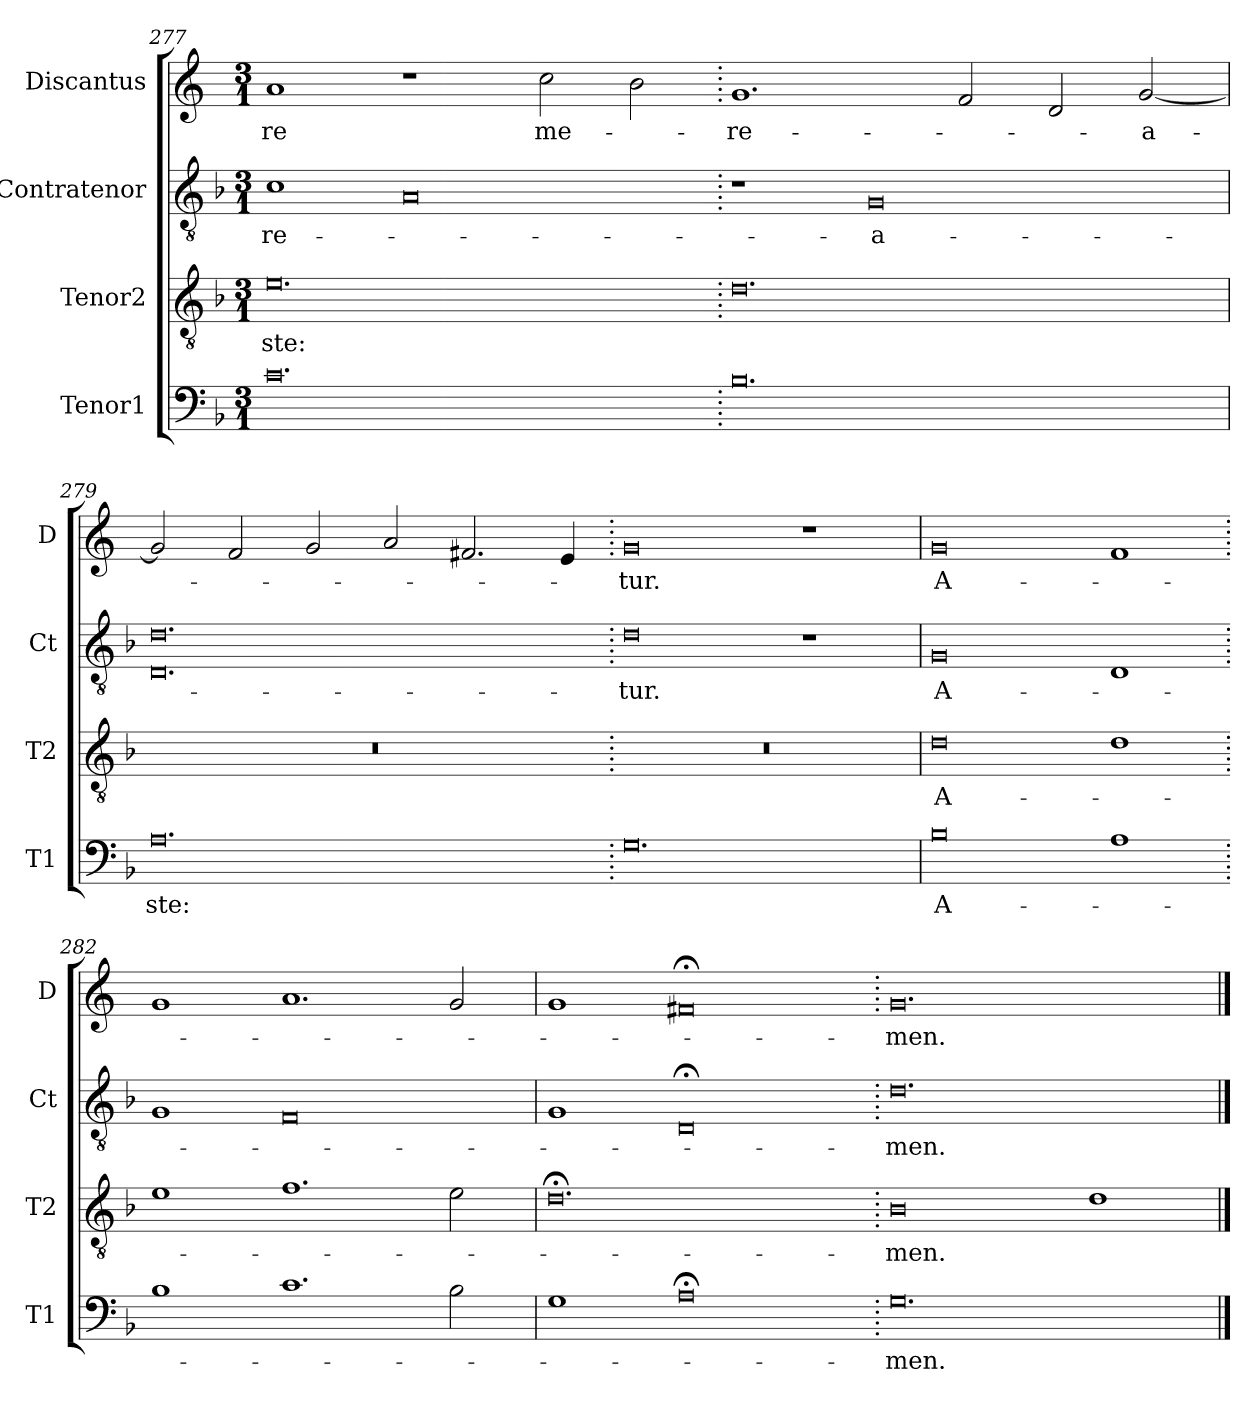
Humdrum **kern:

**kern	**text	**kern	**text	**kern	**text	**kern	**text
*part4	*part4	*part3	*part3	*part2	*part2	*part1	*part1
*staff4	*staff4	*staff3	*staff3	*staff2	*staff2	*staff1	*staff1
*I"Tenor1	*	*I"Tenor2	*	*I"Contratenor	*	*I"Discantus	*
*I'T1	*	*I'T2	*	*I'Ct	*	*I'D	*
*clefF4	*	*clefGv2	*	*clefGv2	*	*clefG2	*
*k[b-]	*	*k[b-]	*	*k[b-]	*	*k[]	*
*M3/1	*	*M3/1	*	*M3/1	*	*M3/1	*
=277	=277	=277	=277	=277	=277	=277	=277
0.c	.	0.e	-ste:	1c	-re-	1a	-re
.	.	.	.	0A	.	1r	.
.	.	.	.	.	.	2cc\	me-
.	.	.	.	.	.	2b\	.
=278.	=278.	=278.	=278.	=278.	=278.	=278.	=278.
0.B-	.	0.d	.	1r	.	1.g	-re-
.	.	.	.	0G	-a-	.	.
.	.	.	.	.	.	2f/	.
.	.	.	.	.	.	2d/	.
.	.	.	.	.	.	[2g/	-a-
=279	=279	=279	=279	=279	=279	=279	=279
0.A	-ste:	0.r	.	0.D\ 0.d\	.	2g/]	.
.	.	.	.	.	.	2f/	.
.	.	.	.	.	.	2g/	.
.	.	.	.	.	.	2a/	.
.	.	.	.	.	.	2.f#X/	.
.	.	.	.	.	.	4e/	.
=280.	=280.	=280.	=280.	=280.	=280.	=280.	=280.
0.G	.	0.r	.	0d	-tur.	0g	-tur.
.	.	.	.	1r	.	1r	.
=281	=281	=281	=281	=281	=281	=281	=281
0B-	A-	0d	A-	0G	A-	0g	A-
1A	.	1d	.	1D	.	1f	.
=282.	=282.	=282.	=282.	=282.	=282.	=282.	=282.
1B-	.	1e	.	1G	.	1g	.
1.c	.	1.f	.	0F	.	1.a	.
2B-\	.	2e\	.	.	.	2g/	.
=283	=283	=283	=283	=283	=283	=283	=283
1G	.	0.d;<	.	1G	.	1g	.
0A;<	.	.	.	0D;<	.	0f#X;<	.
=284.	=284.	=284.	=284.	=284.	=284.	=284.	=284.
0.G	-men.	0B-	-men.	0.d	-men.	0.g	-men.
.	.	1d	.	.	.	.	.
==	==	==	==	==	==	==	==
*-	*-	*-	*-	*-	*-	*-	*-
